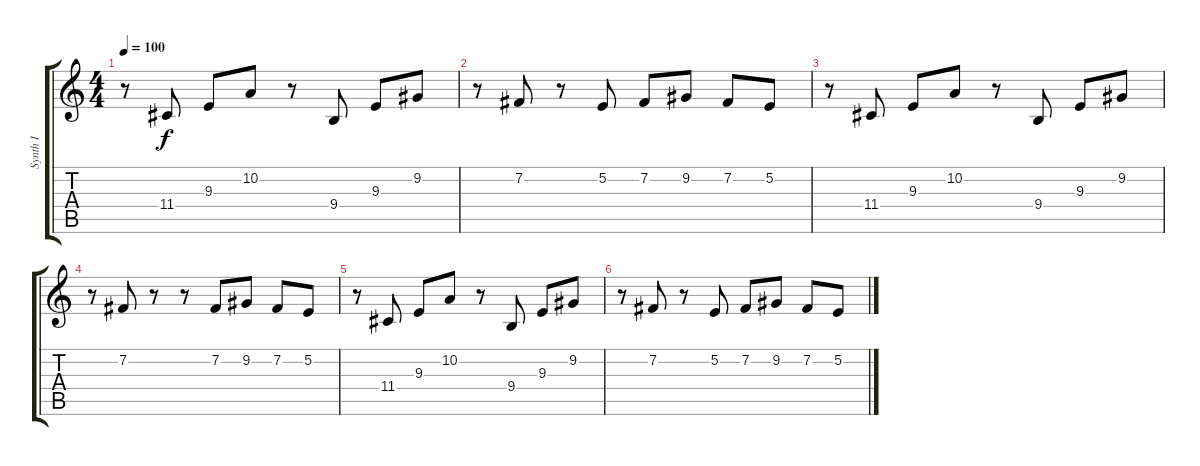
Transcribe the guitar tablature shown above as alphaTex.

\track ("Synth I" "Synth I") {instrument pad1newage}
\staff {score tabs}
\tuning (E4 B3 G3 D3 A2 E2) {hide}
\ts (4 4)
\tempo 100
\clef g2
\ks c
r.8{dy f} 11.4.8 9.3.8 10.2.8 r.8 9.4.8 9.3.8 9.2.8 |
r.8 7.2.8 r.8 5.2.8 7.2.8 9.2.8 7.2.8 5.2.8 |
r.8 11.4.8 9.3.8 10.2.8 r.8 9.4.8 9.3.8 9.2.8 |
r.8 7.2.8 r.8 r.8 7.2.8 9.2.8 7.2.8 5.2.8 |
r.8 11.4.8 9.3.8 10.2.8 r.8 9.4.8 9.3.8 9.2.8 |
r.8 7.2.8 r.8 5.2.8 7.2.8 9.2.8 7.2.8 5.2.8
